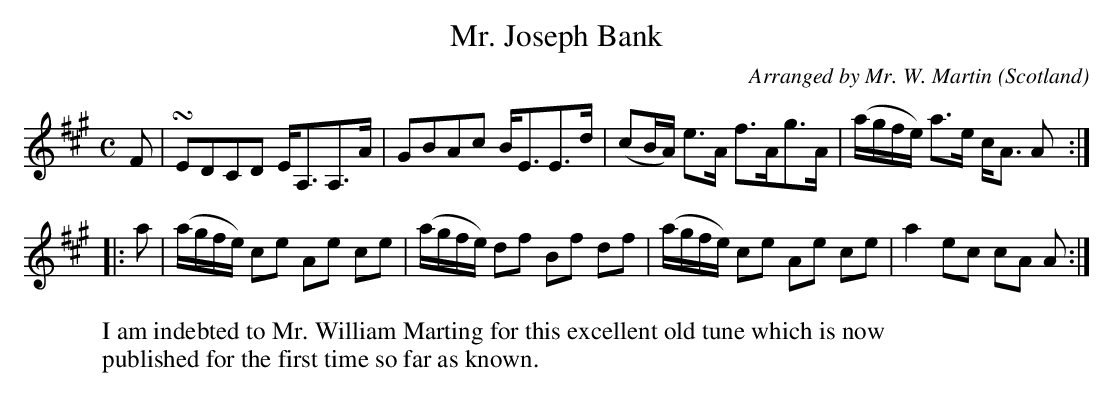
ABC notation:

X:1
U:~=!turn!
T:Mr. Joseph Bank
C:Arranged by Mr. W. Martin
O:Scotland
M:C
L:1/8
K:A
F | ~EDCD E<A,A,>A | GBAc B<EE>d | (cB/2A/2) e>A f>Ag>A | (a/2g/2f/2e/2) a>e c<A A::
a | (a/2g/2f/2e/2) ce Ae ce | (a/2g/2f/2e/2) df Bf df | (a/2g/2f/2e/2) ce Ae ce | a2 ec cA A:|
W:I am indebted to Mr. William Marting for this excellent old tune which is now
W:published for the first time so far as known.
